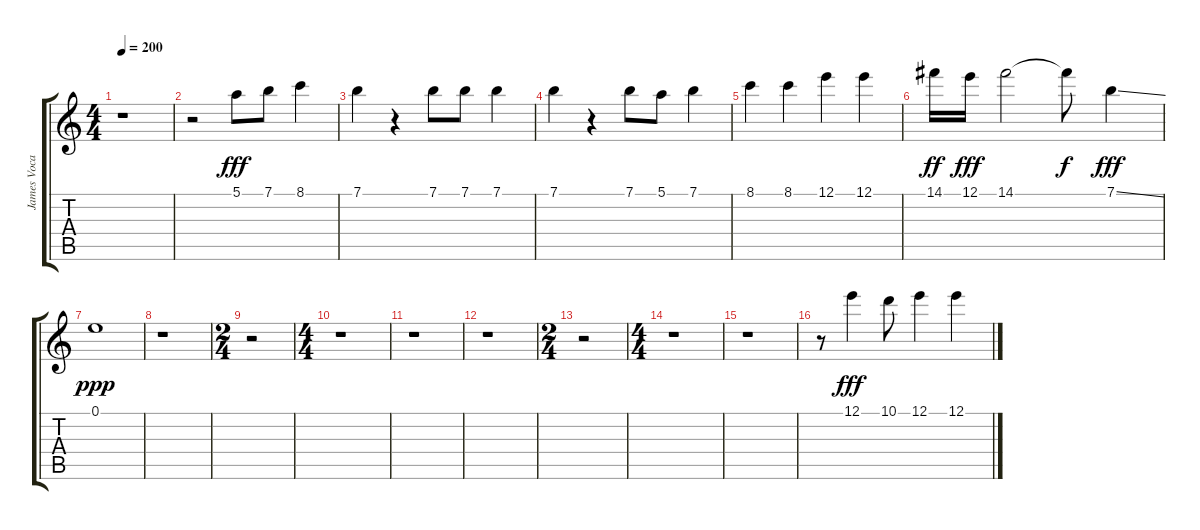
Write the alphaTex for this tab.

\track ("James Vocals" "James Voca") {instrument sopranosax}
\staff {score tabs}
\tuning (E5 B4 G4 D4 A3 E3) {hide}
\ts (4 4)
\tempo 200
\clef g2
\ks c
r.1{dy fff} |
r.2 5.1.8 7.1.8 8.1.4 |
7.1.4 r.4 7.1.8 7.1.8 7.1.4 |
7.1.4 r.4 7.1.8 5.1.8 7.1.4 |
8.1.4 8.1.4 12.1.4 12.1.4 |
14.1.16{dy ff} 12.1.16{dy fff} 14.1.2 14.1{t}.8{dy f} 7.1{ss}.4{dy fff} |
0.1.1{dy ppp} |
r.1 |
\ts (2 4)
r.2 |
\ts (4 4)
r.1 |
r.1 |
r.1 |
\ts (2 4)
r.2 |
\ts (4 4)
r.1 |
r.1 |
r.8 12.1.4{dy fff} 10.1.8 12.1.4 12.1.4
